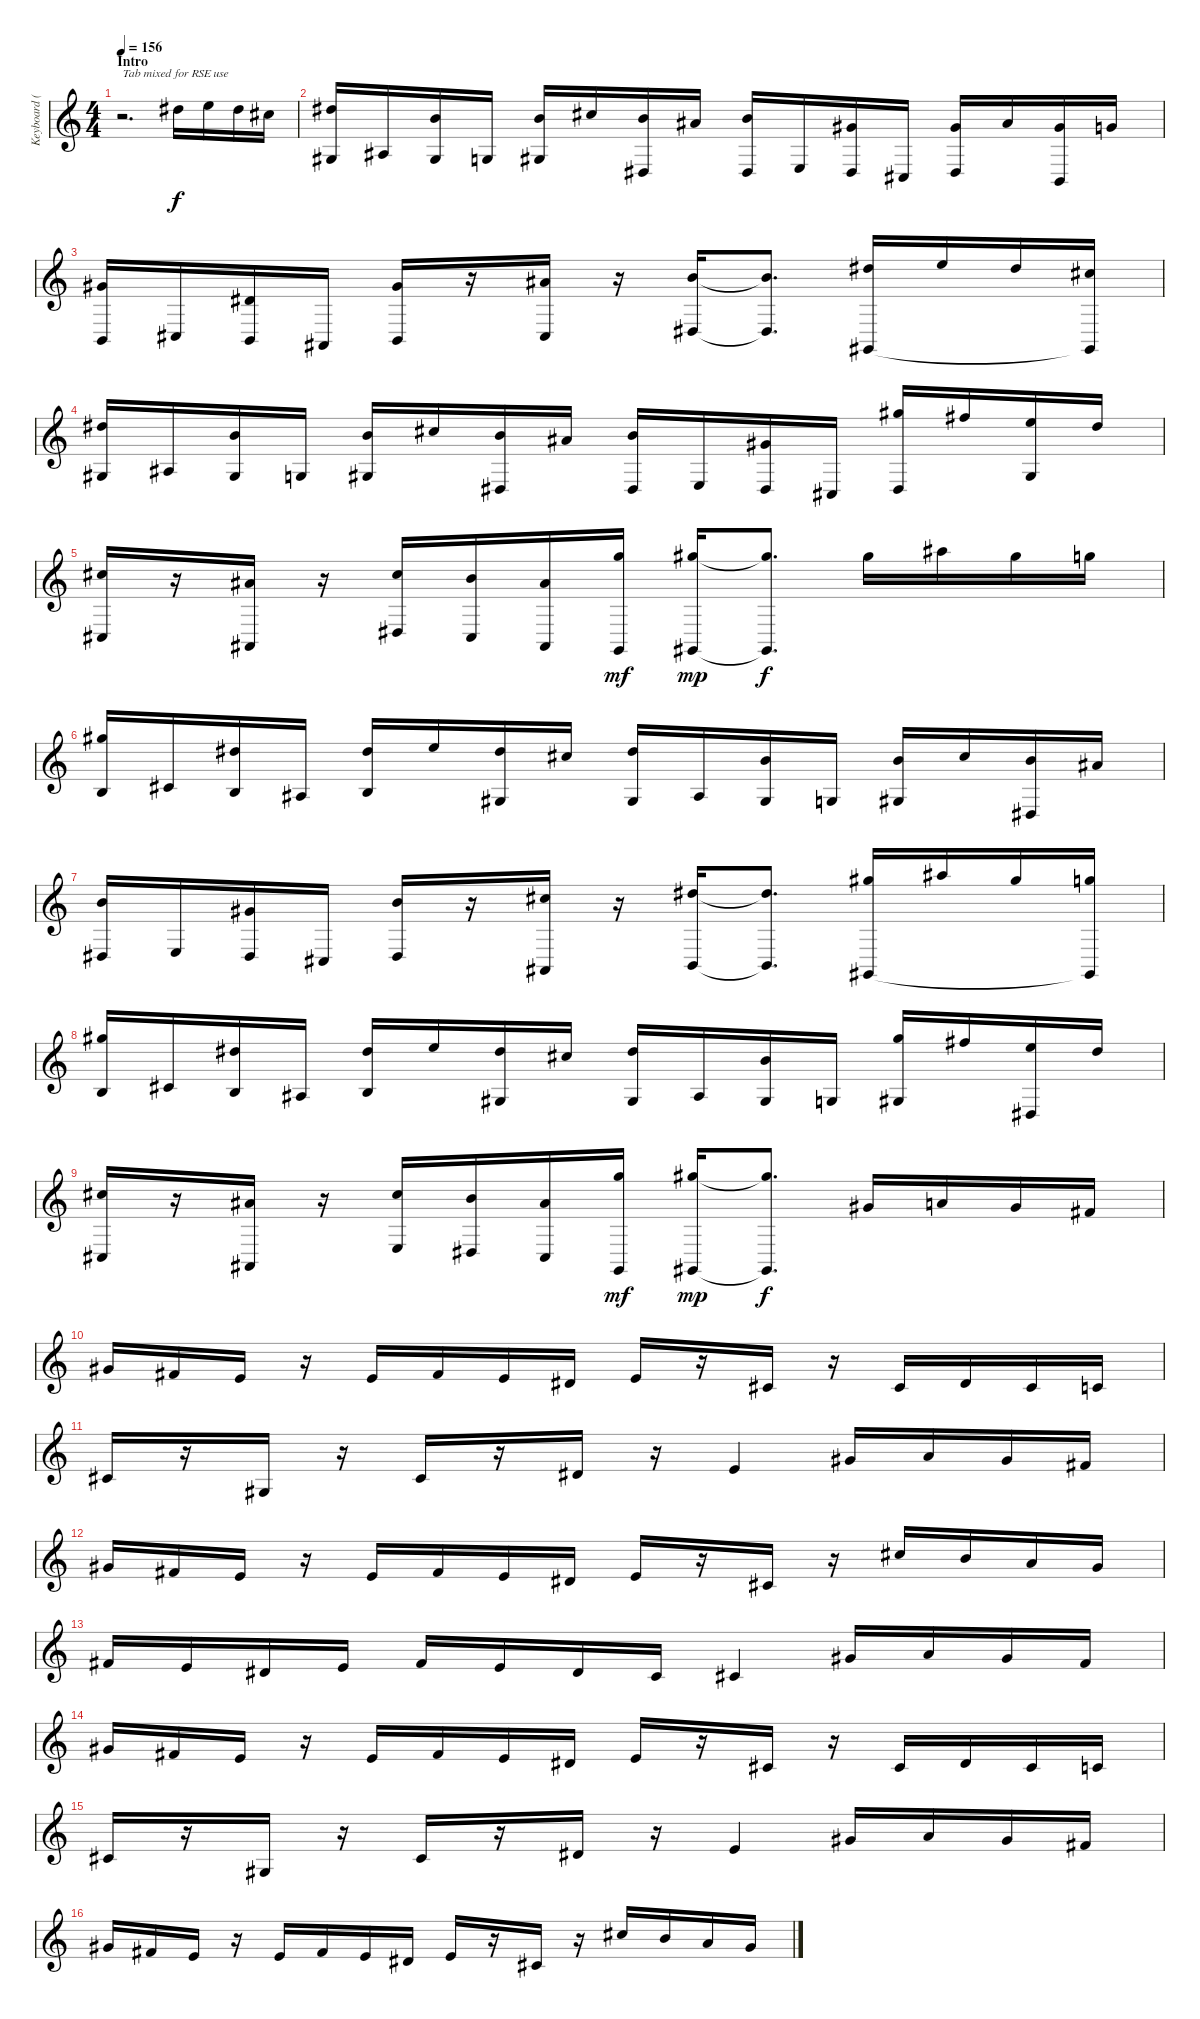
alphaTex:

\track ("Keyboard (Andy C)" "Keyboard (") {instrument harpsichord}
\staff {score}
\tuning (Eb4 Bb3 Gb3 Db3 Ab2 Eb2) {hide}
\ts (4 4)
\section ("" "Intro")
\tempo 156
\clef g2
\ks c
r.2{d txt "Tab mixed for RSE use" dy f volume 15 instrument harpsichord} 12.1.16 13.1.16 12.1.16 10.1.16 |
(12.1 12.5).16 14.5.16 (13.2 12.5).16 11.5.16 (13.2 12.5).16 15.2.16 (13.2 12.6).16 12.2.16 (13.2 12.6).16 13.6.16 (14.3 12.6).16 10.6.16 (14.3 12.6).16 16.3.16 (14.3 8.6).16 13.3.16 |
(14.3 8.6).16 10.6.16 (14.4 8.6).16 7.6.16 (14.3 8.6).16 r.16 (16.3 5.5).16 r.16 (13.2 7.5).16 (13.2{t} 7.5{t}).8{d} (12.1 5.6).16 13.1.16 12.1.16 (10.1 5.6{t}).16 |
(12.1 12.5).16 14.5.16 (13.2 12.5).16 11.5.16 (13.2 12.5).16 15.2.16 (13.2 12.6).16 12.2.16 (13.2 12.6).16 13.6.16 (14.3 12.6).16 10.6.16 (17.1 12.6).16 15.1.16 (13.1 12.5).16 17.2.16 |
(15.2 10.6).16 r.16 (12.2 7.6).16 r.16 (15.2 7.5).16 (13.2 5.5).16 (12.2 7.6).16 (16.1 4.6).16{dy mf} (17.1 5.6).16{dy mp} (17.1{t} 5.6{t}).8{d dy f} 17.1.16 19.1.16 17.1.16 16.1.16 |
(17.1 10.4).16 12.4.16 (17.2 10.4).16 9.4.16 (17.2 10.4).16 18.2.16 (17.2 12.5).16 15.2.16 (17.2 12.5).16 14.5.16 (17.3 12.5).16 11.5.16 (17.3 12.5).16 19.3.16 (17.3 12.6).16 16.3.16 |
(17.3 12.6).16 13.6.16 (14.3 12.6).16 10.6.16 (17.3 12.6).16 r.16 (15.2 7.6).16 r.16 (17.2 8.6).16 (17.2{t} 8.6{t}).8{d} (17.1 5.6).16 19.1.16 17.1.16 (16.1 5.6{t}).16 |
(17.1 15.5).16 17.5.16 (17.2 15.5).16 14.5.16 (17.2 15.5).16 18.2.16 (17.2 12.5).16 15.2.16 (17.2 12.5).16 14.5.16 (17.3 12.5).16 11.5.16 (17.1 12.5).16 15.1.16 (13.1 7.5).16 17.2.16 |
(15.2 5.5).16 r.16 (16.3 7.6).16 r.16 (15.2 8.5).16 (13.2 7.5).16 (12.2 5.5).16 (16.1 4.6).16{dy mf} (17.1 5.6).16{dy mp} (17.1{t} 5.6{t}).8{d dy f} 10.2.16{volume 12} 11.2.16 10.2.16 8.2.16 |
10.2.16 8.2.16 10.3.16 r.16 10.3.16 12.3.16 10.3.16 9.3.16 10.3.16 r.16 12.4.16 r.16 12.4.16 14.4.16 12.4.16 11.4.16 |
12.4.16 r.16 12.5.16 r.16 12.4.16 r.16 9.3.16 r.16 10.3.4 10.2.16 11.2.16 10.2.16 8.2.16 |
10.2.16 8.2.16 10.3.16 r.16 10.3.16 12.3.16 10.3.16 9.3.16 10.3.16 r.16 12.4.16 r.16 10.1.16 8.1.16 6.1.16 10.2.16 |
8.2.16 6.2.16 9.3.16 6.2.16 8.2.16 6.2.16 9.3.16 6.3.16 7.3.4 10.2.16 11.2.16 10.2.16 8.2.16 |
10.2.16 8.2.16 10.3.16 r.16 10.3.16 12.3.16 10.3.16 9.3.16 10.3.16 r.16 12.4.16 r.16 12.4.16 14.4.16 12.4.16 11.4.16 |
12.4.16 r.16 12.5.16 r.16 12.4.16 r.16 9.3.16 r.16 10.3.4 10.2.16 11.2.16 10.2.16 8.2.16 |
10.2.16 8.2.16 10.3.16 r.16 10.3.16 12.3.16 10.3.16 9.3.16 10.3.16 r.16 12.4.16 r.16 10.1.16 8.1.16 6.1.16 10.2.16
